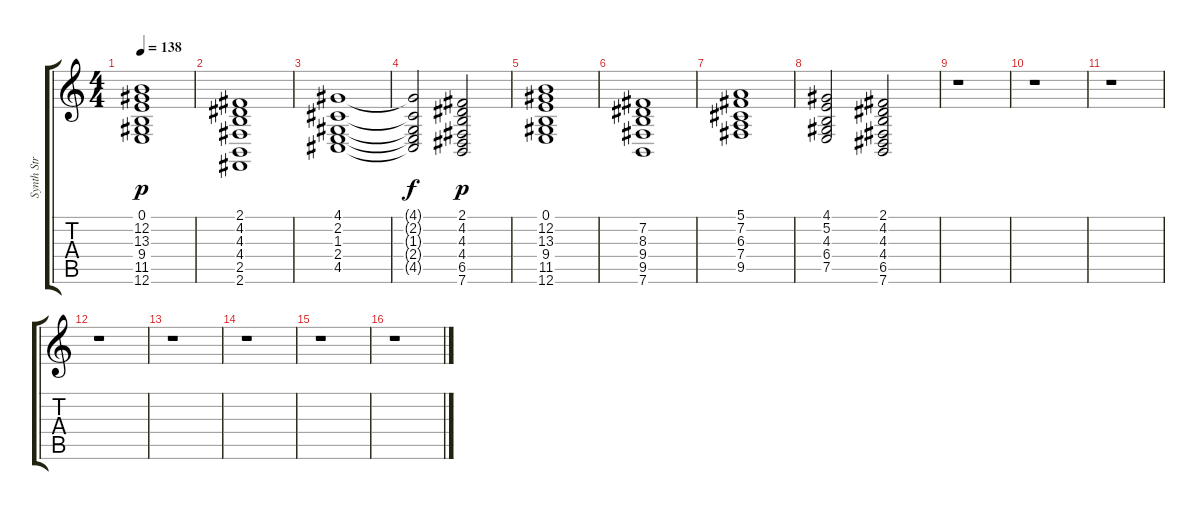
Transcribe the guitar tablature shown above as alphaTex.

\track ("Synth Str 1" "Synth Str ") {instrument synthstrings1}
\staff {score tabs}
\tuning (E4 B3 G3 D3 A2 E2) {hide}
\ts (4 4)
\tempo 138
\clef g2
\ks c
(0.1 12.2 13.3 9.4 11.5 12.6).1{dy p} |
(2.1 4.2 4.3 4.4 2.5 2.6).1 |
(4.1 2.2 1.3 2.4 4.5).1 |
(4.1{t} 2.2{t} 1.3{t} 2.4{t} 4.5{t}).2{dy f} (2.1 4.2 4.3 4.4 6.5 7.6).2{dy p} |
(0.1 12.2 13.3 9.4 11.5 12.6).1 |
(7.2 8.3 9.4 9.5 7.6).1 |
(5.1 7.2 6.3 7.4 9.5).1 |
(4.1 5.2 4.3 6.4 7.5).2 (2.1 4.2 4.3 4.4 6.5 7.6).2 |
r.1 |
r.1 |
r.1 |
r.1 |
r.1 |
r.1 |
r.1 |
r.1
